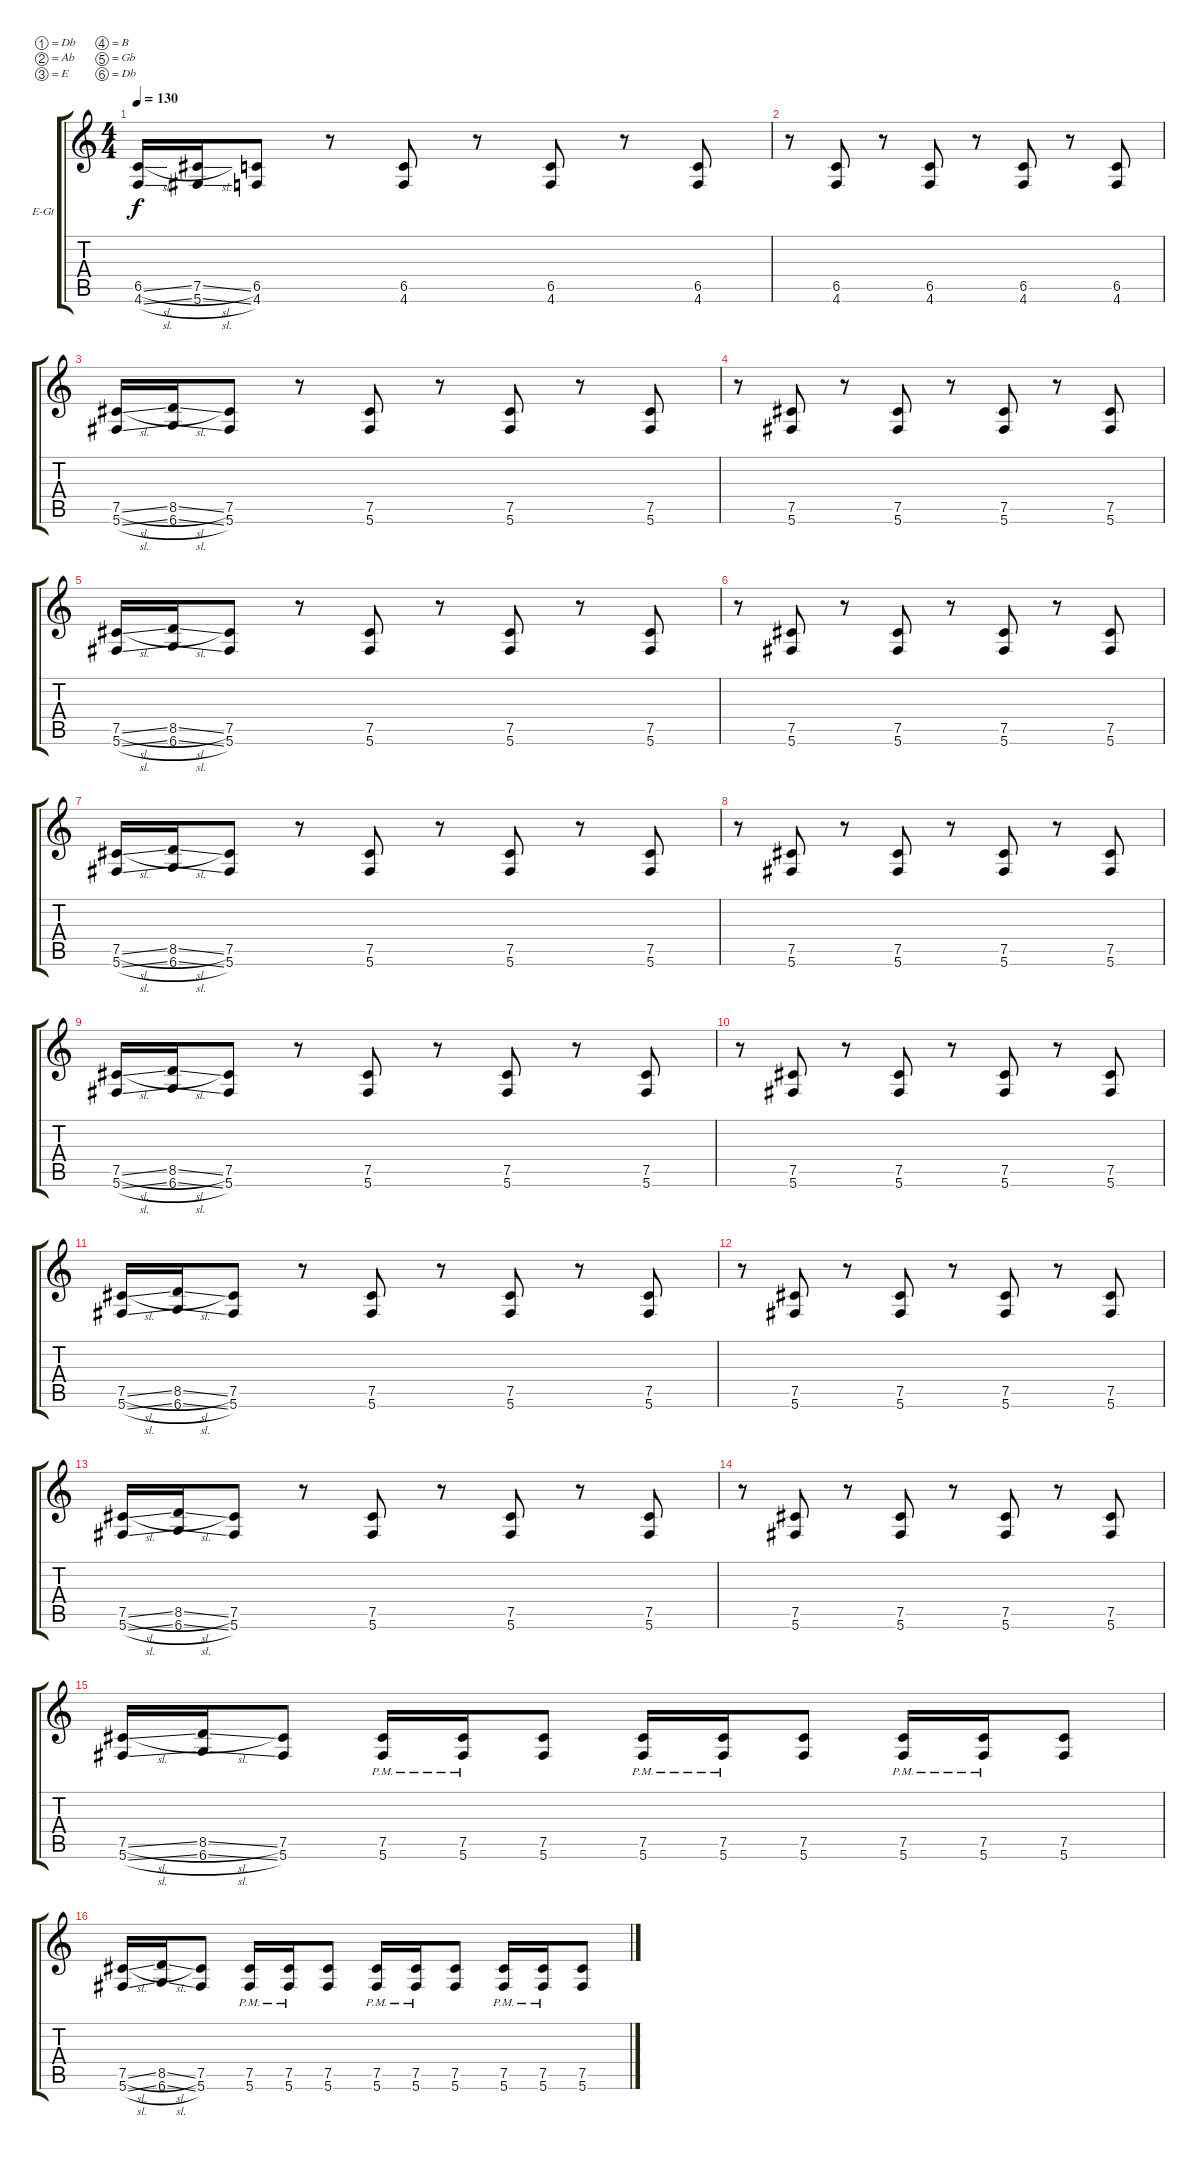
\bracketExtendMode groupsimilarinstruments
\firstSystemTrackNameOrientation horizontal
\otherSystemsTrackNameOrientation horizontal
\track ("Tommy Vetterli" "E-Gt") {instrument overdrivenguitar}
\staff {score tabs}
\tuning (Db4 Ab3 E3 B2 Gb2 Db2)
\ts (4 4)
\tempo 130
\clef g2
\ks c
(4.6{sl} 6.5{sl}).16{dy f} (5.6{sl} 7.5{sl}).16 (6.5 4.6).8 r.8 (6.5 4.6).8 r.8 (6.5 4.6).8 r.8 (6.5 4.6).8 |
r.8 (6.5 4.6).8 r.8 (6.5 4.6).8 r.8 (6.5 4.6).8 r.8 (6.5 4.6).8 |
(5.6{sl} 7.5{sl}).16 (8.5{sl} 6.6{sl}).16 (5.6 7.5).8 r.8 (5.6 7.5).8 r.8 (5.6 7.5).8 r.8 (5.6 7.5).8 |
r.8 (5.6 7.5).8 r.8 (7.5 5.6).8 r.8 (7.5 5.6).8 r.8 (7.5 5.6).8 |
(5.6{sl} 7.5{sl}).16 (8.5{sl} 6.6{sl}).16 (5.6 7.5).8 r.8 (5.6 7.5).8 r.8 (5.6 7.5).8 r.8 (5.6 7.5).8 |
r.8 (5.6 7.5).8 r.8 (7.5 5.6).8 r.8 (7.5 5.6).8 r.8 (7.5 5.6).8 |
(5.6{sl} 7.5{sl}).16 (8.5{sl} 6.6{sl}).16 (5.6 7.5).8 r.8 (5.6 7.5).8 r.8 (5.6 7.5).8 r.8 (5.6 7.5).8 |
r.8 (5.6 7.5).8 r.8 (7.5 5.6).8 r.8 (7.5 5.6).8 r.8 (7.5 5.6).8 |
(5.6{sl} 7.5{sl}).16 (8.5{sl} 6.6{sl}).16 (5.6 7.5).8 r.8 (5.6 7.5).8 r.8 (5.6 7.5).8 r.8 (5.6 7.5).8 |
r.8 (5.6 7.5).8 r.8 (7.5 5.6).8 r.8 (7.5 5.6).8 r.8 (7.5 5.6).8 |
(5.6{sl} 7.5{sl}).16 (8.5{sl} 6.6{sl}).16 (5.6 7.5).8 r.8 (5.6 7.5).8 r.8 (5.6 7.5).8 r.8 (5.6 7.5).8 |
r.8 (5.6 7.5).8 r.8 (7.5 5.6).8 r.8 (7.5 5.6).8 r.8 (7.5 5.6).8 |
(5.6{sl} 7.5{sl}).16 (8.5{sl} 6.6{sl}).16 (5.6 7.5).8 r.8 (5.6 7.5).8 r.8 (5.6 7.5).8 r.8 (5.6 7.5).8 |
r.8 (5.6 7.5).8 r.8 (7.5 5.6).8 r.8 (7.5 5.6).8 r.8 (7.5 5.6).8 |
(5.6{sl} 7.5{sl}).16 (8.5{sl} 6.6{sl}).16 (5.6 7.5).8 (5.6{pm} 7.5{pm}).16 (5.6{pm} 7.5{pm}).16 (5.6 7.5).8 (5.6{pm} 7.5{pm}).16 (5.6{pm} 7.5{pm}).16 (5.6 7.5).8 (5.6{pm} 7.5{pm}).16 (5.6{pm} 7.5{pm}).16 (5.6 7.5).8 |
(5.6{sl} 7.5{sl}).16 (8.5{sl} 6.6{sl}).16 (5.6 7.5).8 (5.6{pm} 7.5{pm}).16 (5.6{pm} 7.5{pm}).16 (5.6 7.5).8 (5.6{pm} 7.5{pm}).16 (5.6{pm} 7.5{pm}).16 (5.6 7.5).8 (5.6{pm} 7.5{pm}).16 (5.6{pm} 7.5{pm}).16 (5.6 7.5).8
